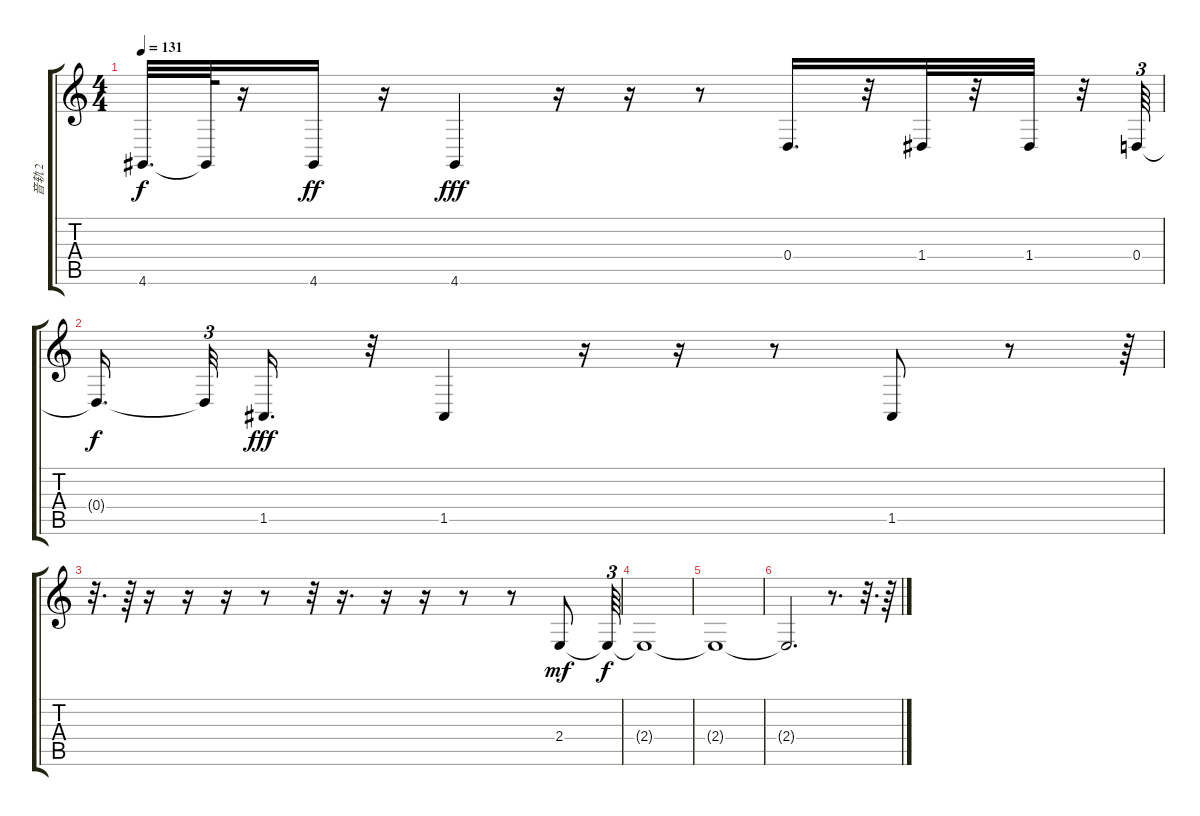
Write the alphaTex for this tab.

\track ("音轨 2" "音轨 2") {instrument synthbrass2}
\staff {score tabs}
\tuning (E4 B3 G3 D3 A2 E2) {hide}
\ts (4 4)
\tempo 131
\clef g2
\ks c
4.6{t}.32{d dy f} 4.6{t}.64 r.16 4.6.16{dy ff} r.16 4.6.4{dy fff} r.16 r.16 r.8 0.4.16{d} r.32 1.4.32 r.32 1.4.32 r.32 0.4.64{tu (3 2)} |
0.4{t}.16{d dy f beam splitsecondary} 0.4{t}.32{tu (3 2)} 1.5.16{d dy fff} r.32 1.5.4 r.16 r.16 r.8 1.5.8 r.8 r.64{tu (3 2)} |
r.32{d} r.64 r.16 r.16 r.16 r.8 r.32 r.16{d} r.16 r.16 r.8 r.8 2.4.8{dy mf} 2.4{t}.64{tu (3 2) dy f} |
2.4{t}.1 |
2.4{t}.1 |
2.4{t}.2{d} r.8{d} r.32{d} r.64
